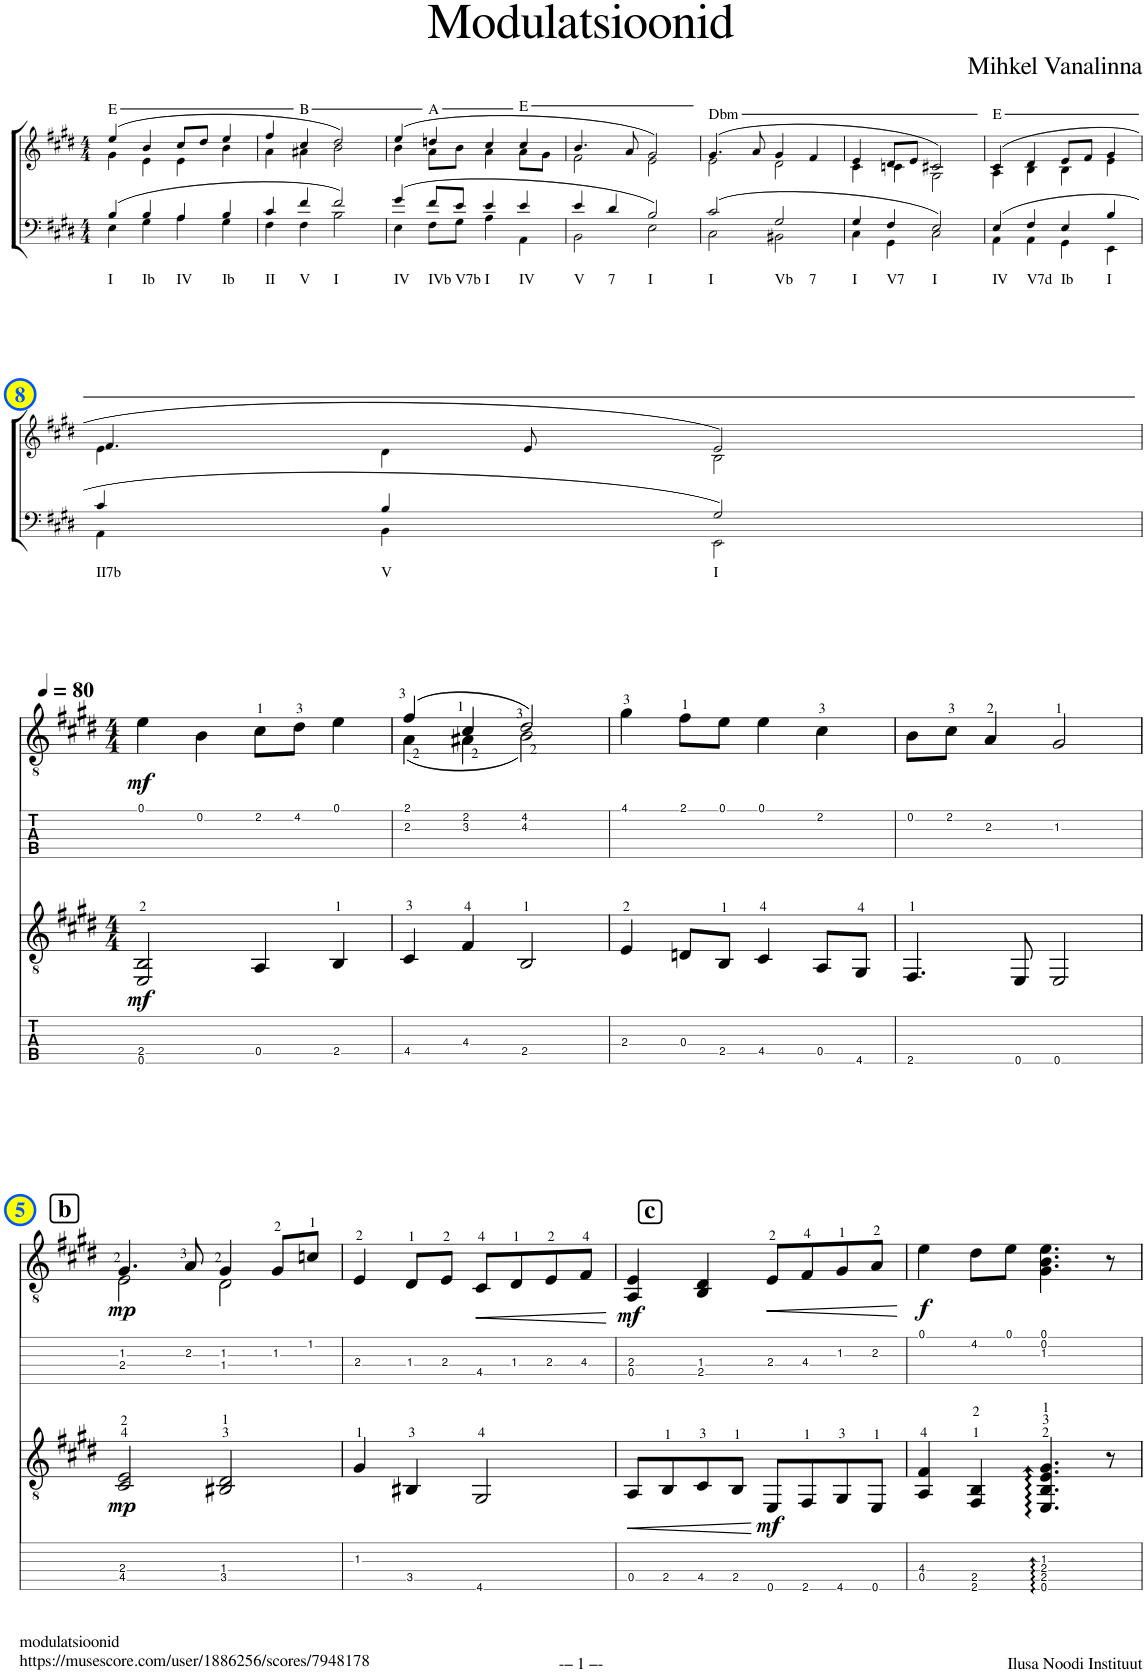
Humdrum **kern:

**kern	**kern	**dynam	**kern	**kern	**dynam	**kern	**harte	**kern
*part4	*part4	*part4	*part3	*part3	*part3	*part2	*part2	*part1
*staff6	*staff5	*staff5/6	*staff4	*staff3	*staff3/4	*staff2	*	*staff1
*I"Acoustic Guitar	*	*	*I"Acoustic Guitar	*	*	*I"Men	*	*I"Women
*I'Ac Gtr	*	*	*I'Ac Gtr	*	*	*	*	*
*stria6	*stria5	*	*stria6	*stria5	*	*stria5	*	*stria5
*	*clefGv2	*	*	*clefGv2	*	*clefF4	*	*clefG2
*k[f#c#g#d#]	*k[f#c#g#d#]	*	*k[f#c#g#d#]	*k[f#c#g#d#]	*	*k[f#c#g#d#]	*	*k[f#c#g#d#]
*M4/4	*M4/4	*	*M4/4	*M4/4	*	*M4/4	*	*M4/4
=1	=1	=1	=1	=1	=1	=1	=1	=1
*	*	*	*	*	*	*^	*	*^
!	!	!	!	!	!	!	!	!LO:H:kt=I	!LO:TX:a:t=E	!
1r	1r	.	1r	1r	.	(4B/	4E\	N	(4ee/	4g#\
!	!	!	!	!	!	!	!	!LO:H:kt=Ib	!	!
.	.	.	.	.	.	4B/	4G#\	N	4b/	4e\
!	!	!	!	!	!	!	!	!LO:H:kt=IV	!	!
.	.	.	.	.	.	4A/	4A\	N	8cc#/L	4e\
.	.	.	.	.	.	.	.	.	8dd#/J	.
!	!	!	!	!	!	!	!	!LO:H:kt=Ib	!	!
.	.	.	.	.	.	4B/	4G#\	N	4ee/	4b\
=2	=2	=2	=2	=2	=2	=2	=2	=2	=2	=2
!	!	!	!	!	!	!	!	!LO:H:kt=II	!	!
1r	1r	.	1r	1r	.	4c#/	4F#\	N	4ff#/	4a\
!	!	!	!	!	!	!	!	!LO:H:kt=V	!LO:TX:a:t=B	!
.	.	.	.	.	.	4f#/	4F#\	N	4cc#/	4a#X\
!	!	!	!	!	!	!	!	!LO:H:kt=I	!	!
.	.	.	.	.	.	2f#/)	2B\	N	2dd#/)	2b\
=3	=3	=3	=3	=3	=3	=3	=3	=3	=3	=3
!	!	!	!	!	!	!	!	!LO:H:kt=IV	!	!
1r	1r	.	1r	1r	.	(4g#/	4E\	N	(4ee/	4b\
!	!	!	!	!	!	!	!	!LO:H:kt=IVb	!LO:TX:a:t=A	!
.	.	.	.	.	.	8f#/L	8F#\L	N	4ddn/	8a\L
!	!	!	!	!	!	!	!	!LO:H:kt=V7b	!	!
.	.	.	.	.	.	8e/J	8G#\J	N	.	8b\J
!	!	!	!	!	!	!	!	!LO:H:kt=I	!	!
.	.	.	.	.	.	4e/	4A\	N	4cc#/	4a\
!	!	!	!	!	!	!	!	!LO:H:kt=IV	!LO:TX:a:t=E	!
.	.	.	.	.	.	4e/	4AA\	N	4cc#/	8a\L
.	.	.	.	.	.	.	.	.	.	8g#\J
=4	=4	=4	=4	=4	=4	=4	=4	=4	=4	=4
!	!	!	!	!	!	!	!	!LO:H:n=1:kt=V	!	!
!	!	!	!	!	!	!	!	!LO:H:n=2:kt=7	!	!
1r	1r	.	1r	1r	.	4e/	2BB\	N N	4.b/	2f#\
.	.	.	.	.	.	4d#/	.	.	.	.
.	.	.	.	.	.	.	.	.	8a/	.
!	!	!	!	!	!	!	!	!LO:H:kt=I	!	!
.	.	.	.	.	.	2B/)	2E\	N	2g#/)	2e\
=5	=5	=5	=5	=5	=5	=5	=5	=5	=5	=5
!	!	!	!	!	!	!	!	!LO:H:kt=I	!LO:TX:a:t=Dbm	!
1r	1r	.	1r	1r	.	(2c#/	2C#\	N	(4.g#/	2e\
.	.	.	.	.	.	.	.	.	8a/	.
!	!	!	!	!	!	!	!	!LO:H:n=1:kt=Vb	!	!
!	!	!	!	!	!	!	!	!LO:H:n=2:kt=7	!	!
.	.	.	.	.	.	2G#/	2BB#X\	N N	4g#/	2d#\
.	.	.	.	.	.	.	.	.	4f#/	.
=6	=6	=6	=6	=6	=6	=6	=6	=6	=6	=6
!	!	!	!	!	!	!	!	!LO:H:kt=I	!	!
1r	1r	.	1r	1r	.	4G#/	4C#\	N	4e/	4c#\
!	!	!	!	!	!	!	!	!LO:H:kt=V7	!	!
.	.	.	.	.	.	4F#/	4GG#\	N	8d#/L	4cn\
.	.	.	.	.	.	.	.	.	8e/J	.
!	!	!	!	!	!	!	!	!LO:H:kt=I	!	!
.	.	.	.	.	.	2E/)	2C#\	N	2c#X/)	2G#\
=7	=7	=7	=7	=7	=7	=7	=7	=7	=7	=7
!	!	!	!	!	!	!	!	!LO:H:kt=IV	!LO:TX:a:t=E	!
1r	1r	.	1r	1r	.	(4E/	4AA\	N	(4c#/	4A\
!	!	!	!	!	!	!	!	!LO:H:kt=V7d	!	!
.	.	.	.	.	.	4F#/	4AA\	N	4d#/	4B\
!	!	!	!	!	!	!	!	!LO:H:kt=Ib	!	!
.	.	.	.	.	.	4E/	4GG#\	N	8e/L	4B\
.	.	.	.	.	.	.	.	.	8f#/J	.
!	!	!	!	!	!	!	!	!LO:H:kt=I	!	!
.	.	.	.	.	.	4B/	4EE\	N	4g#/	4e\
!!LO:LB:g=z	!!
=8	=8	=8	=8	=8	=8	=8	=8	=8	=8	=8
!	!	!	!	!	!	!	!	!LO:H:kt=II7b	!	!
1r	1r	.	1r	1r	.	4c#/	4AA\	N	4.f#/	4e\
!	!	!	!	!	!	!	!	!LO:H:kt=V	!	!
.	.	.	.	.	.	4B/	4BB\	N	.	4d#\
.	.	.	.	.	.	.	.	.	8e/	.
!	!	!	!	!	!	!	!	!LO:H:kt=I	!	!
.	.	.	.	.	.	2G#/)	2EE\	N	2e/)	2B\
*	*	*	*	*	*	*v	*v	*	*	*
*	*	*	*	*	*	*	*	*v	*v
!!LO:LB:g=z
=1	=1	=1	=1	=1	=1	=1	=1	=1
*stria6	*	*	*stria6	*	*	*stria5	*	*stria5
*	*clefGv2	*	*	*	*	*	*	*
*M4/4	*M4/4	*	*M4/4	*M4/4	*	*M4/4	*	*M4/4
*	*	*	*	*	*	*	*	*MM80
*	*	*	*	*	*	*^	*	*^
!	!	!LO:DY:b	!	!	!LO:DY:b	!	!	!	!	!
*	*	*	*	*	*	*v	*v	*	*	*
*	*	*	*	*	*	*	*	*v	*v
2EE 2BB	2EE/ 2BB/	mf	4e	4e\	mf	1r	.	1r
.	.	.	4B	4B\	.	.	.	.
4AA	4AA/	.	8c#L	8c#\L	.	.	.	.
.	.	.	8d#J	8d#\J	.	.	.	.
4BB	4BB/	.	4e	4e\	.	.	.	.
=2	=2	=2	=2	=2	=2	=2	=2	=2
*	*	*	*^	*^	*	*	*	*
4C#	4C#/	.	4f#	4A	(4f#/	(4A\	.	1r	.	1r
4F#	4F#/	.	4c#	4A#	4c#/	4A#X\	.	.	.	.
2BB	2BB/	.	2d#	2B	2d#/)	2B\)	.	.	.	.
*	*	*	*v	*v	*	*	*	*	*	*
*	*	*	*	*v	*v	*	*	*	*
=3	=3	=3	=3	=3	=3	=3	=3	=3
4E	4E/	.	4g#	4g#\	.	1r	.	1r
8DL	8Dn/L	.	8f#L	8f#\L	.	.	.	.
8BBJ	8BB/J	.	8eJ	8e\J	.	.	.	.
4C#	4C#/	.	4e	4e\	.	.	.	.
8AAL	8AA/L	.	4c#	4c#\	.	.	.	.
8GG#J	8GG#/J	.	.	.	.	.	.	.
=4	=4	=4	=4	=4	=4	=4	=4	=4
4.FF#	4.FF#/	.	8BL	8B\L	.	1r	.	1r
.	.	.	8c#J	8c#\J	.	.	.	.
.	.	.	4A	4A/	.	.	.	.
8EE	8EE/	.	.	.	.	.	.	.
2EE	2EE/	.	2G#	2G#/	.	.	.	.
!!LO:LB:g=z
!!LO:REH:place=s1:a:B:cj:fs=14:t=b
=5	=5	=5	=5	=5	=5	=5	=5	=5
*	*	*	*^	*^	*	*	*	*
!	!	!LO:DY:b	!	!	!	!	!LO:DY:b	!	!	!
2C# 2E	2C#/ 2E/	mp	4.G#	2E	4.G#/	2E\	mp	1r	.	1r
.	.	.	8A	.	8A/	.	.	.	.	.
2BB# 2D#	2BB#X/ 2D#/	.	4G#	2D#	4G#/	2D#\	.	.	.	.
.	.	.	8G#L	.	8G#/L	.	.	.	.	.
.	.	.	8cJ	.	8cn/J	.	.	.	.	.
*	*	*	*v	*v	*	*	*	*	*	*
*	*	*	*	*v	*v	*	*	*	*
=6	=6	=6	=6	=6	=6	=6	=6	=6
4G#	4G#/	.	4E	4E/	.	1r	.	1r
4BB#	4BB#X/	.	8D#L	8D#/L	.	.	.	.
.	.	.	8EJ	8E/J	.	.	.	.
!	!	!	!	!	!LO:HP:b	!	!	!
2GG#	2GG#/	.	8C#L	8C#/L	<	.	.	.
.	.	.	8D#J	8D#/	.	.	.	.
.	.	.	8EL	8E/	.	.	.	.
.	.	.	8F#J	8F#/J	.	.	.	.
.	.	.	.	.	[	.	.	.
!!LO:REH:place=s1:a:B:cj:fs=14:t=c
=7	=7	=7	=7	=7	=7	=7	=7	=7
!	!	!LO:HP:b	!	!	!LO:DY:b	!	!	!
8AAL	8AA/L	<	4AA 4E	4AA/ 4E/	mf	1r	.	1r
8BBJ	8BB/	.	.	.	.	.	.	.
8C#L	8C#/	.	4BB 4D#	4BB/ 4D#/	.	.	.	.
8BBJ	8BB/J	.	.	.	.	.	.	.
!	!	!LO:DY:n=1:b	!	!	!LO:HP:b	!	!	!
8EEL	8EE/L	[ mf	8EL	8E/L	<	.	.	.
8FF#J	8FF#/	.	8F#J	8F#/	.	.	.	.
8GG#L	8GG#/	.	8G#L	8G#/	.	.	.	.
8EEJ	8EE/J	.	8AJ	8A/J	.	.	.	.
.	.	.	.	.	[	.	.	.
=8	=8	=8	=8	=8	=8	=8	=8	=8
!	!	!	!	!	!LO:DY:b	!	!	!
4AA 4F#	4AA/ 4F#/	.	4e	4e\	f	1r	.	1r
4FF# 4BB	4FF#/ 4BB/	.	8d#L	8d#\L	.	.	.	.
.	.	.	8eJ	8e\J	.	.	.	.
4.EE 4.BB 4.E 4.G#	4.EE/ 4.BB/ 4.E/ 4.G#/	.	4.G# 4.B 4.e	4.G#\ 4.B\ 4.e\	.	.	.	.
8r	8r	.	8r	8r	.	.	.	.
=	=	=	=	=	=	=	=	=
*-	*-	*-	*-	*-	*-	*-	*-	*-
